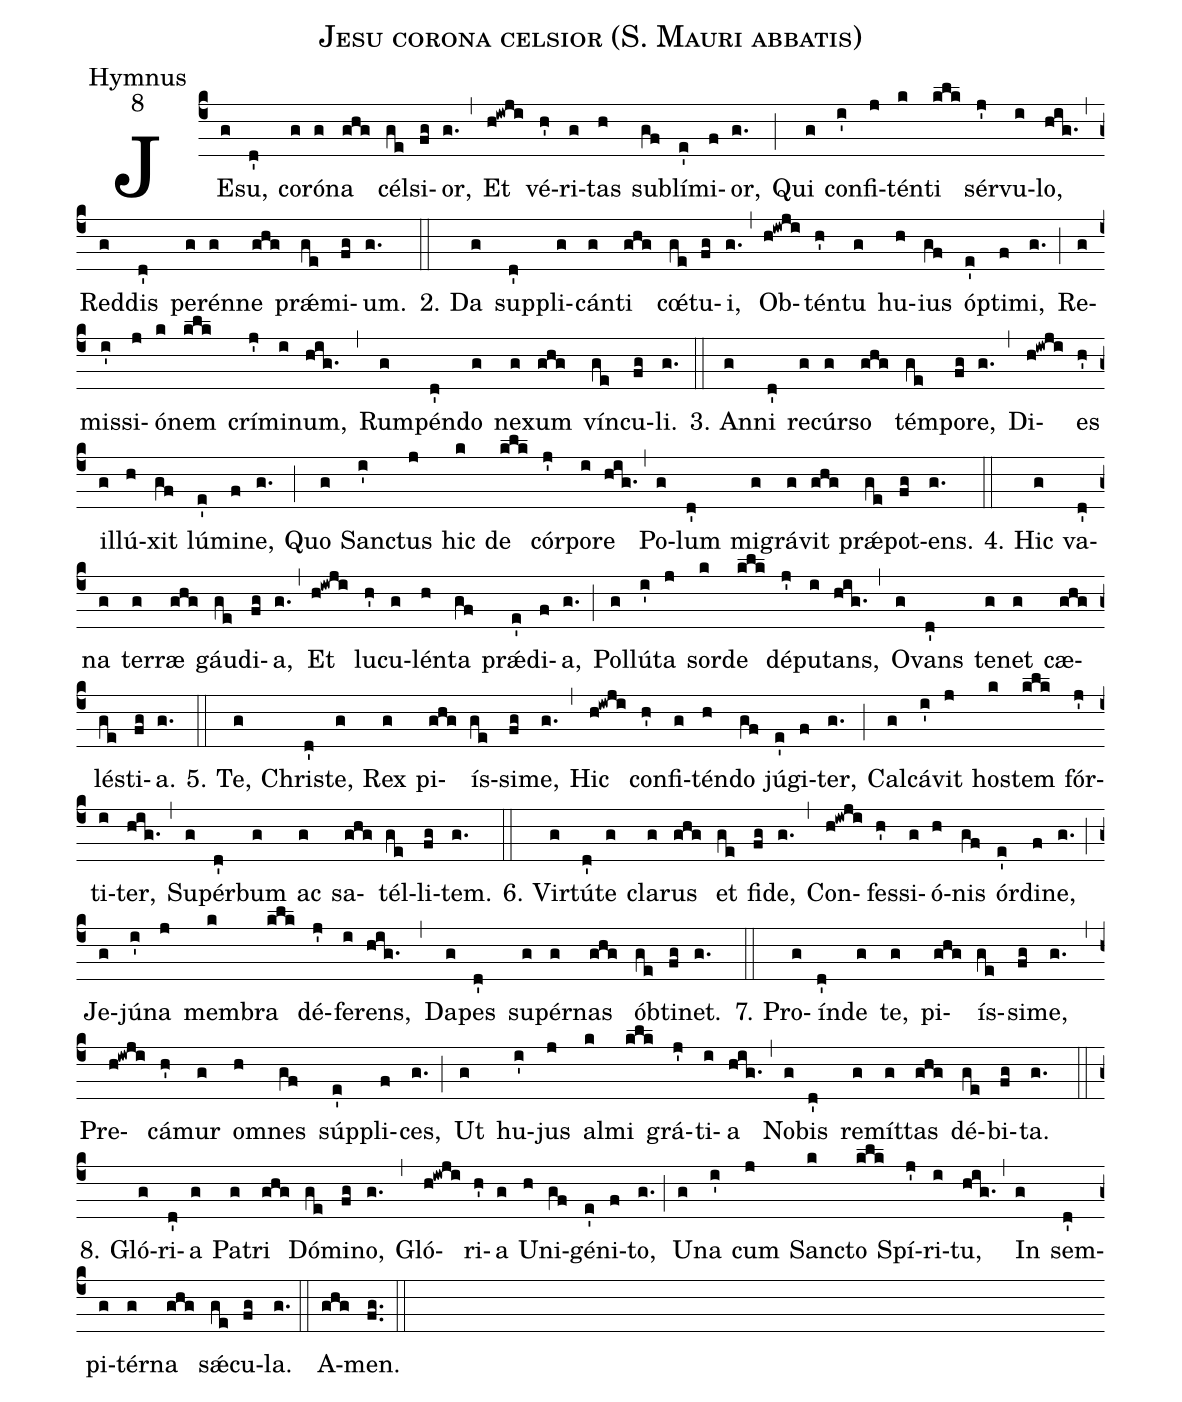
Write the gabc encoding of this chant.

name:Jesu corona celsior (S. Mauri abbatis);
office-part:Hymnus;
mode:8;
%%
(c4)JE(g)su,(d') co(g)ró(g)na(ghg) cél(ge)si(fg)or,(g.) (,)
Et(h!iwji) vé(h')ri(g)tas(h) sub(gf)lí(e')mi(f)or,(g.) (;)
Qui(g) con(i')fi(j)tén(k)ti(klk) sér(j')vu(i)lo,(hig.) (,)
Red(g)dis(d') per(g)én(g)ne(ghg) prǽ(ge)mi(fg)um.(g.) (::)

2. Da(g) sup(d')pli(g)cán(g)ti(ghg) cœ(ge)́tu(fg)i,(g.) (,)
Ob(h!iwji)tén(h')tu(g) hu(h)ius(gf) óp(e')ti(f)mi,(g.) (;)
Re(g)mis(i')si(j)ó(k)nem(klk) crí(j')mi(i)num,(hig.) (,)
Rum(g)pén(d')do(g) ne(g)xum(ghg) vín(ge)cu(fg)li.(g.) (::)

3. An(g)ni(d') re(g)cúr(g)so(ghg) tém(ge)po(fg)re,(g.) (,)
Di(h!iwji)es(h') il(g)lú(h)xit(gf) lú(e')mi(f)ne,(g.) (;)
Quo(g) Sanc(i')tus(j) hic(k) de(klk) cór(j')po(i)re(hig.) (,)
Po(g)lum(d') mi(g)grá(g)vit(ghg) prǽ(ge)pot(fg)ens.(g.) (::)

4. Hic(g) va(d')na(g) ter(g)ræ(ghg) gáu(ge)di(fg)a,(g.) (,)
Et(h!iwji) lu(h')cu(g)lén(h)ta(gf) prǽ(e')di(f)a,(g.) (;)
Pol(g)lú(i')ta(j) sor(k)de(klk) dé(j')pu(i)tans,(hig.) (,)
O(g)vans(d') te(g)net(g) cæ(ghg)lés(ge)ti(fg)a.(g.) (::)

5. Te,(g) Chris(d')te,(g) Rex(g) pi(ghg)ís(ge)si(fg)me,(g.) (,)
Hic(h!iwji) con(h')fi(g)tén(h)do(gf) jú(e')gi(f)ter,(g.) (;)
Cal(g)cá(i')vit(j) hos(k)tem(klk) fór(j')ti(i)ter,(hig.) (,)
Su(g)pér(d')bum(g) ac(g) sa(ghg)tél(ge)li(fg)tem.(g.) (::)

6. Vir(g)tú(d')te(g) cla(g)rus(ghg) et(ge) fi(fg)de,(g.) (,)
Con(h!iwji)fes(h')si(g)ó(h)nis(gf) ór(e')di(f)ne,(g.) (;)
Je(g)jú(i')na(j) mem(k)bra(klk) dé(j')fe(i)rens,(hig.) (,)
Da(g)pes(d') su(g)pér(g)nas(ghg) ób(ge)ti(fg)net.(g.) (::)

7. Pro(g)ín(d')de(g) te,(g) pi(ghg)ís(ge)si(fg)me,(g.) (,)
Pre(h!iwji)cá(h')mur(g) om(h)nes(gf) súp(e')pli(f)ces,(g.) (;)
Ut(g) hu(i')jus(j) al(k)mi(klk) grá(j')ti(i)a(hig.) (,)
No(g)bis(d') re(g)mít(g)tas(ghg) dé(ge)bi(fg)ta.(g.) (::)

8. Gló(g)ri(d')a(g) Pa(g)tri(ghg) Dó(ge)mi(fg)no,(g.) (,)
Gló(h!iwji)ri(h')a(g) U(h)ni(gf)gé(e')ni(f)to,(g.) (;)
U(g)na(i') cum(j) Sanc(k)to(klk) Spí(j')ri(i)tu,(hig.) (,)
In(g) sem(d')pi(g)tér(g)na(ghg) sǽ(ge)cu(fg)la.(g.) (::)
A(ghg)men.(fg..) (::)
